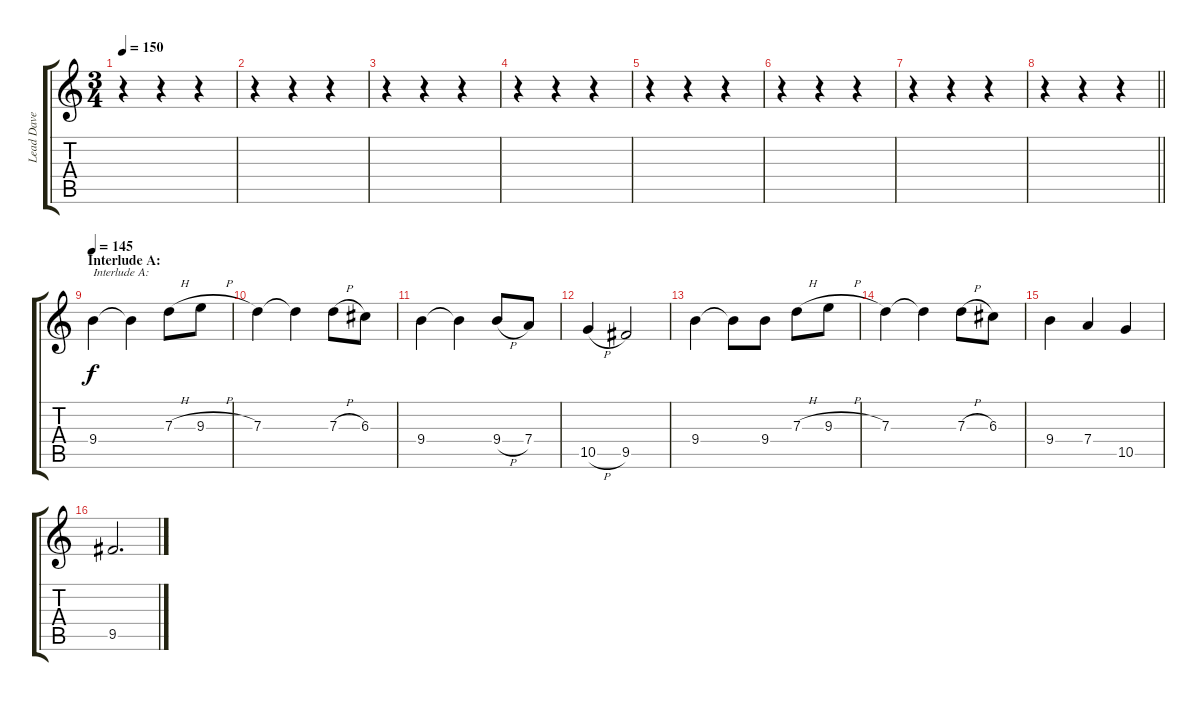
\track ("Lead Dave Murray" "Lead Dave ") {instrument overdrivenguitar}
\staff {score tabs}
\tuning (E4 B3 G3 D3 A2 E2) {hide}
\ts (3 4)
\tempo 150
\clef g2
\ks c
r.4{dy f} r.4 r.4 |
r.4 r.4 r.4 |
r.4 r.4 r.4 |
r.4 r.4 r.4 |
r.4 r.4 r.4 |
r.4 r.4 r.4 |
r.4 r.4 r.4 |
\barLineRight lightlight
r.4 r.4 r.4 |
\section ("" "Interlude A:")
\tempo 145
9.4.4{txt "Interlude A:"} 9.4{t}.4 7.3{h}.8 9.3{h}.8 |
7.3.4 7.3{t}.4 7.3{h}.8 6.3.8 |
9.4.4 9.4{t}.4 9.4{h}.8 7.4.8 |
10.5{h}.4 9.5.2 |
9.4.4 9.4{t}.8 9.4.8 7.3{h}.8 9.3{h}.8 |
7.3.4 7.3{t}.4 7.3{h}.8 6.3.8 |
9.4.4 7.4.4 10.5.4 |
9.5.2{d}
